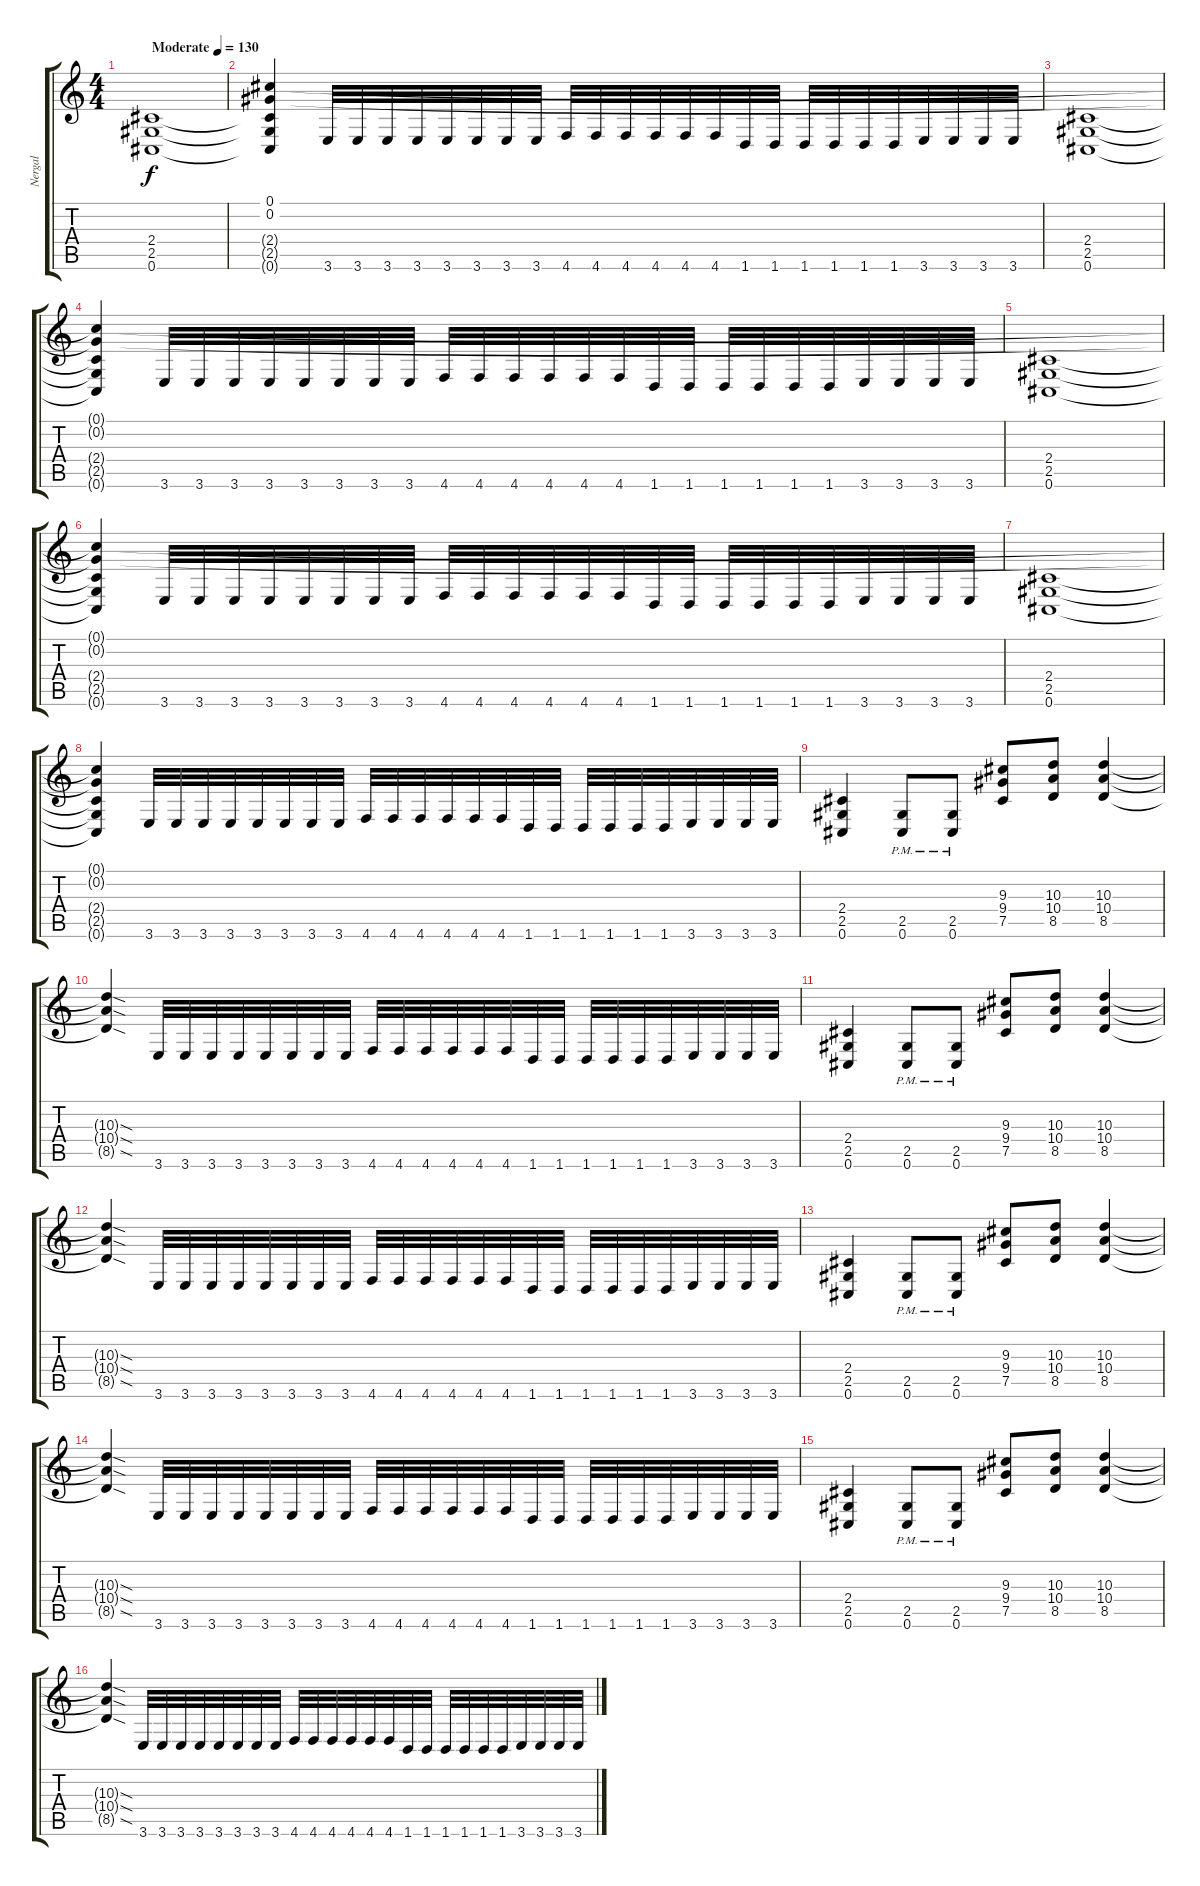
\track ("Nergal" "Nergal") {instrument distortionguitar}
\staff {score tabs}
\tuning (Db4 Ab3 E3 B2 Gb2 Db2) {hide}
\ts (4 4)
\tempo (130 "Moderate")
\clef g2
\ks c
(2.4 2.5 0.6).1{dy f instrument distortionguitar} |
(0.1 0.2 2.4{t} 2.5{t} 0.6{t}).4 3.6.32 3.6.32 3.6.32 3.6.32 3.6.32 3.6.32 3.6.32 3.6.32 4.6.32 4.6.32 4.6.32 4.6.32 4.6.32 4.6.32 1.6.32 1.6.32 1.6.32 1.6.32 1.6.32 1.6.32 3.6.32 3.6.32 3.6.32 3.6.32 |
(2.4 2.5 0.6).1 |
(0.1{t} 0.2{t} 2.4{t} 2.5{t} 0.6{t}).4 3.6.32 3.6.32 3.6.32 3.6.32 3.6.32 3.6.32 3.6.32 3.6.32 4.6.32 4.6.32 4.6.32 4.6.32 4.6.32 4.6.32 1.6.32 1.6.32 1.6.32 1.6.32 1.6.32 1.6.32 3.6.32 3.6.32 3.6.32 3.6.32 |
(2.4 2.5 0.6).1 |
(0.1{t} 0.2{t} 2.4{t} 2.5{t} 0.6{t}).4 3.6.32 3.6.32 3.6.32 3.6.32 3.6.32 3.6.32 3.6.32 3.6.32 4.6.32 4.6.32 4.6.32 4.6.32 4.6.32 4.6.32 1.6.32 1.6.32 1.6.32 1.6.32 1.6.32 1.6.32 3.6.32 3.6.32 3.6.32 3.6.32 |
(2.4 2.5 0.6).1 |
(0.1{t} 0.2{t} 2.4{t} 2.5{t} 0.6{t}).4 3.6.32 3.6.32 3.6.32 3.6.32 3.6.32 3.6.32 3.6.32 3.6.32 4.6.32 4.6.32 4.6.32 4.6.32 4.6.32 4.6.32 1.6.32 1.6.32 1.6.32 1.6.32 1.6.32 1.6.32 3.6.32 3.6.32 3.6.32 3.6.32 |
(2.4 2.5 0.6).4 (2.5{pm} 0.6{pm}).8 (2.5{pm} 0.6{pm}).8 (9.3 9.4 7.5).8 (10.3 10.4 8.5).8 (10.3 10.4 8.5).4 |
(10.3{sod t} 10.4{sod t} 8.5{sod t}).4 3.6.32 3.6.32 3.6.32 3.6.32 3.6.32 3.6.32 3.6.32 3.6.32 4.6.32 4.6.32 4.6.32 4.6.32 4.6.32 4.6.32 1.6.32 1.6.32 1.6.32 1.6.32 1.6.32 1.6.32 3.6.32 3.6.32 3.6.32 3.6.32 |
(2.4 2.5 0.6).4 (2.5{pm} 0.6{pm}).8 (2.5{pm} 0.6{pm}).8 (9.3 9.4 7.5).8 (10.3 10.4 8.5).8 (10.3 10.4 8.5).4 |
(10.3{sod t} 10.4{sod t} 8.5{sod t}).4 3.6.32 3.6.32 3.6.32 3.6.32 3.6.32 3.6.32 3.6.32 3.6.32 4.6.32 4.6.32 4.6.32 4.6.32 4.6.32 4.6.32 1.6.32 1.6.32 1.6.32 1.6.32 1.6.32 1.6.32 3.6.32 3.6.32 3.6.32 3.6.32 |
(2.4 2.5 0.6).4 (2.5{pm} 0.6{pm}).8 (2.5{pm} 0.6{pm}).8 (9.3 9.4 7.5).8 (10.3 10.4 8.5).8 (10.3 10.4 8.5).4 |
(10.3{sod t} 10.4{sod t} 8.5{sod t}).4 3.6.32 3.6.32 3.6.32 3.6.32 3.6.32 3.6.32 3.6.32 3.6.32 4.6.32 4.6.32 4.6.32 4.6.32 4.6.32 4.6.32 1.6.32 1.6.32 1.6.32 1.6.32 1.6.32 1.6.32 3.6.32 3.6.32 3.6.32 3.6.32 |
(2.4 2.5 0.6).4 (2.5{pm} 0.6{pm}).8 (2.5{pm} 0.6{pm}).8 (9.3 9.4 7.5).8 (10.3 10.4 8.5).8 (10.3 10.4 8.5).4 |
(10.3{sod t} 10.4{sod t} 8.5{sod t}).4 3.6.32 3.6.32 3.6.32 3.6.32 3.6.32 3.6.32 3.6.32 3.6.32 4.6.32 4.6.32 4.6.32 4.6.32 4.6.32 4.6.32 1.6.32 1.6.32 1.6.32 1.6.32 1.6.32 1.6.32 3.6.32 3.6.32 3.6.32 3.6.32
